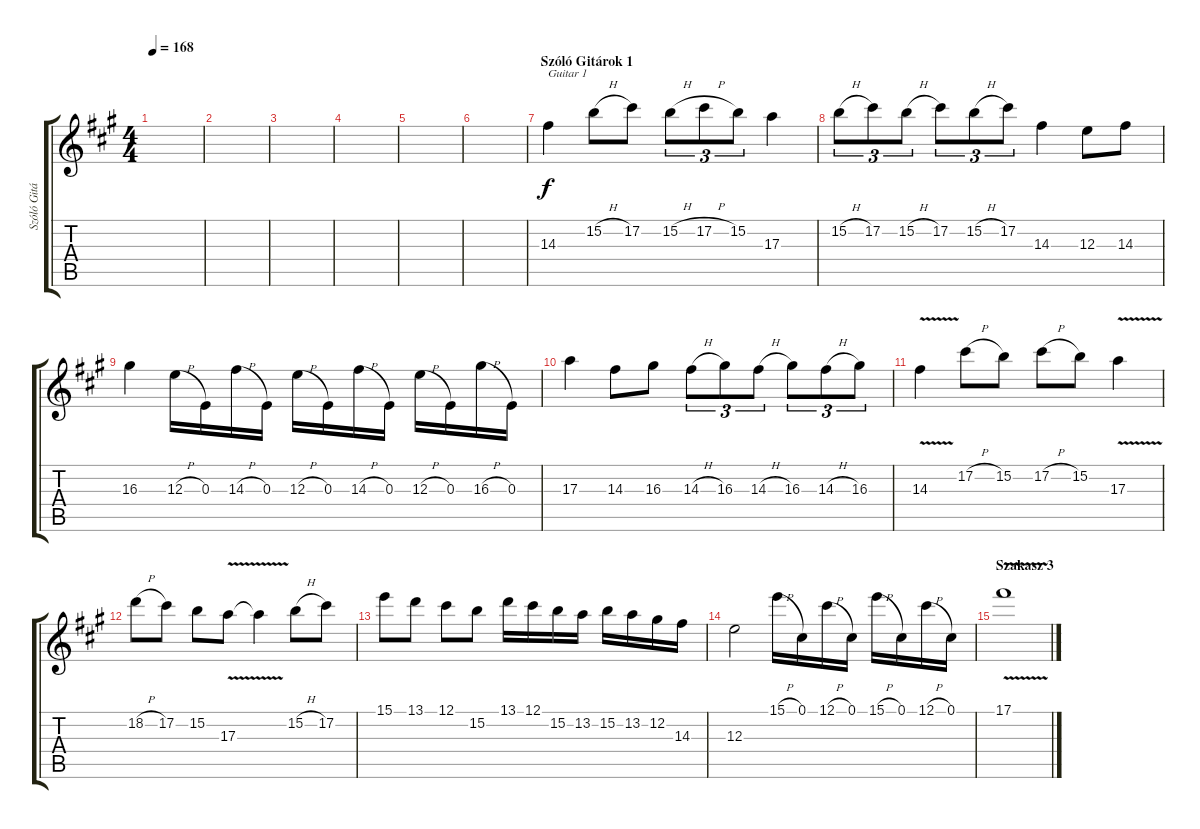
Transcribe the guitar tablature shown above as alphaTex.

\track ("Szóló Gitár" "Szóló Gitá") {instrument overdrivenguitar}
\staff {score tabs}
\tuning (Db4 Ab3 E3 B2 Gb2 Db2) {hide}
\ts (4 4)
\tempo 168
\clef g2
\ks f#minor
|
|
|
|
|
|
\section ("" "Szóló Gitárok 1")
14.3.4{txt "Guitar 1"} 15.2{h}.8 17.2.8 15.2{h}.8{tu (3 2)} 17.2{h}.8{tu (3 2)} 15.2.8{tu (3 2)} 17.3.4 |
15.2{h}.8{tu (3 2)} 17.2.8{tu (3 2)} 15.2{h}.8{tu (3 2)} 17.2.8{tu (3 2)} 15.2{h}.8{tu (3 2)} 17.2.8{tu (3 2)} 14.3.4 12.3.8 14.3.8 |
16.3.4 12.3{h}.16 0.3.16 14.3{h}.16 0.3.16 12.3{h}.16 0.3.16 14.3{h}.16 0.3.16 12.3{h}.16 0.3.16 16.3{h}.16 0.3.16 |
17.3.4 14.3.8 16.3.8 14.3{h}.8{tu (3 2)} 16.3.8{tu (3 2)} 14.3{h}.8{tu (3 2)} 16.3.8{tu (3 2)} 14.3{h}.8{tu (3 2)} 16.3.8{tu (3 2)} |
14.3{v}.4 17.2{h}.8 15.2.8 17.2{h}.8 15.2.8 17.3{v}.4 |
18.2{h}.8 17.2.8 15.2.8 17.3{v}.8 17.3{t}.4 15.2{h}.8 17.2.8 |
15.1.8 13.1.8 12.1.8 15.2.8 13.1.16 12.1.16 15.2.16 13.2.16 15.2.16 13.2.16 12.2.16 14.3.16 |
12.3.2 15.1{h}.16 0.1.16 12.1{h}.16 0.1.16 15.1{h}.16 0.1.16 12.1{h}.16 0.1.16 |
\section ("" "Szakasz 3")
17.1{v}.1
